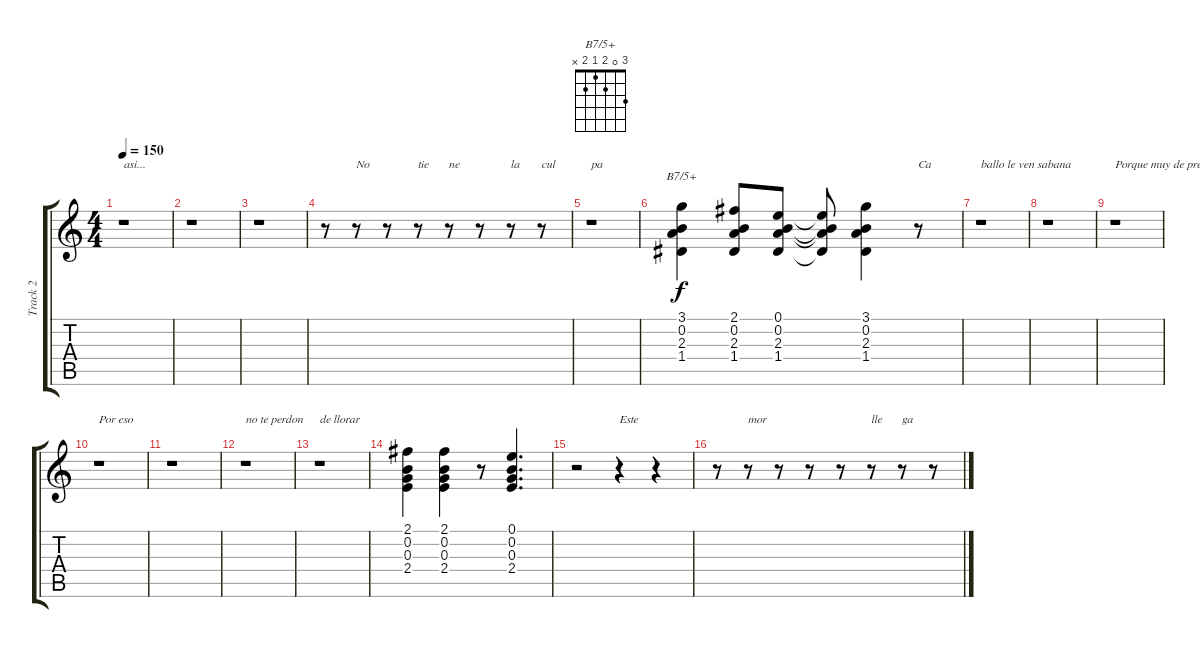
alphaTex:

\track ("Track 2" "Track 2") {instrument acousticguitarsteel}
\staff {score tabs}
\tuning (E4 B3 G3 D3 A2 E2) {hide}
\chord ("B7/5+" 3 0 2 1 2 x)
\ts (4 4)
\tempo 150
\clef g2
\ks c
r.1{txt "asi..." dy f} |
r.1 |
r.1 |
r.8 r.8{txt "No"} r.8 r.8{txt "tie"} r.8{txt "ne"} r.8 r.8{txt "la"} r.8{txt "cul"} |
r.1{txt "pa"} |
(3.1 0.2 2.3 1.4).4{ch "B7/5+"} (2.1 0.2 2.3 1.4).8 (0.1 0.2 2.3 1.4).8 (0.1{t} 0.2{t} 2.3{t} 1.4{t}).8 (3.1 0.2 2.3 1.4).4 r.8{txt "Ca"} |
r.1{txt "ballo le ven sabana"} |
r.1 |
r.1{txt "Porque muy de preciado"} |
r.1{txt "Por eso"} |
r.1 |
r.1{txt "no te perdon"} |
r.1{txt "de llorar"} |
(2.1 0.2 0.3 2.4).4 (2.1 0.2 0.3 2.4).4 r.8 (0.1 0.2 0.3 2.4).4{d} |
r.2 r.4{txt "Este"} r.4 |
r.8 r.8{txt "mor"} r.8 r.8 r.8 r.8{txt "lle"} r.8{txt "ga"} r.8
